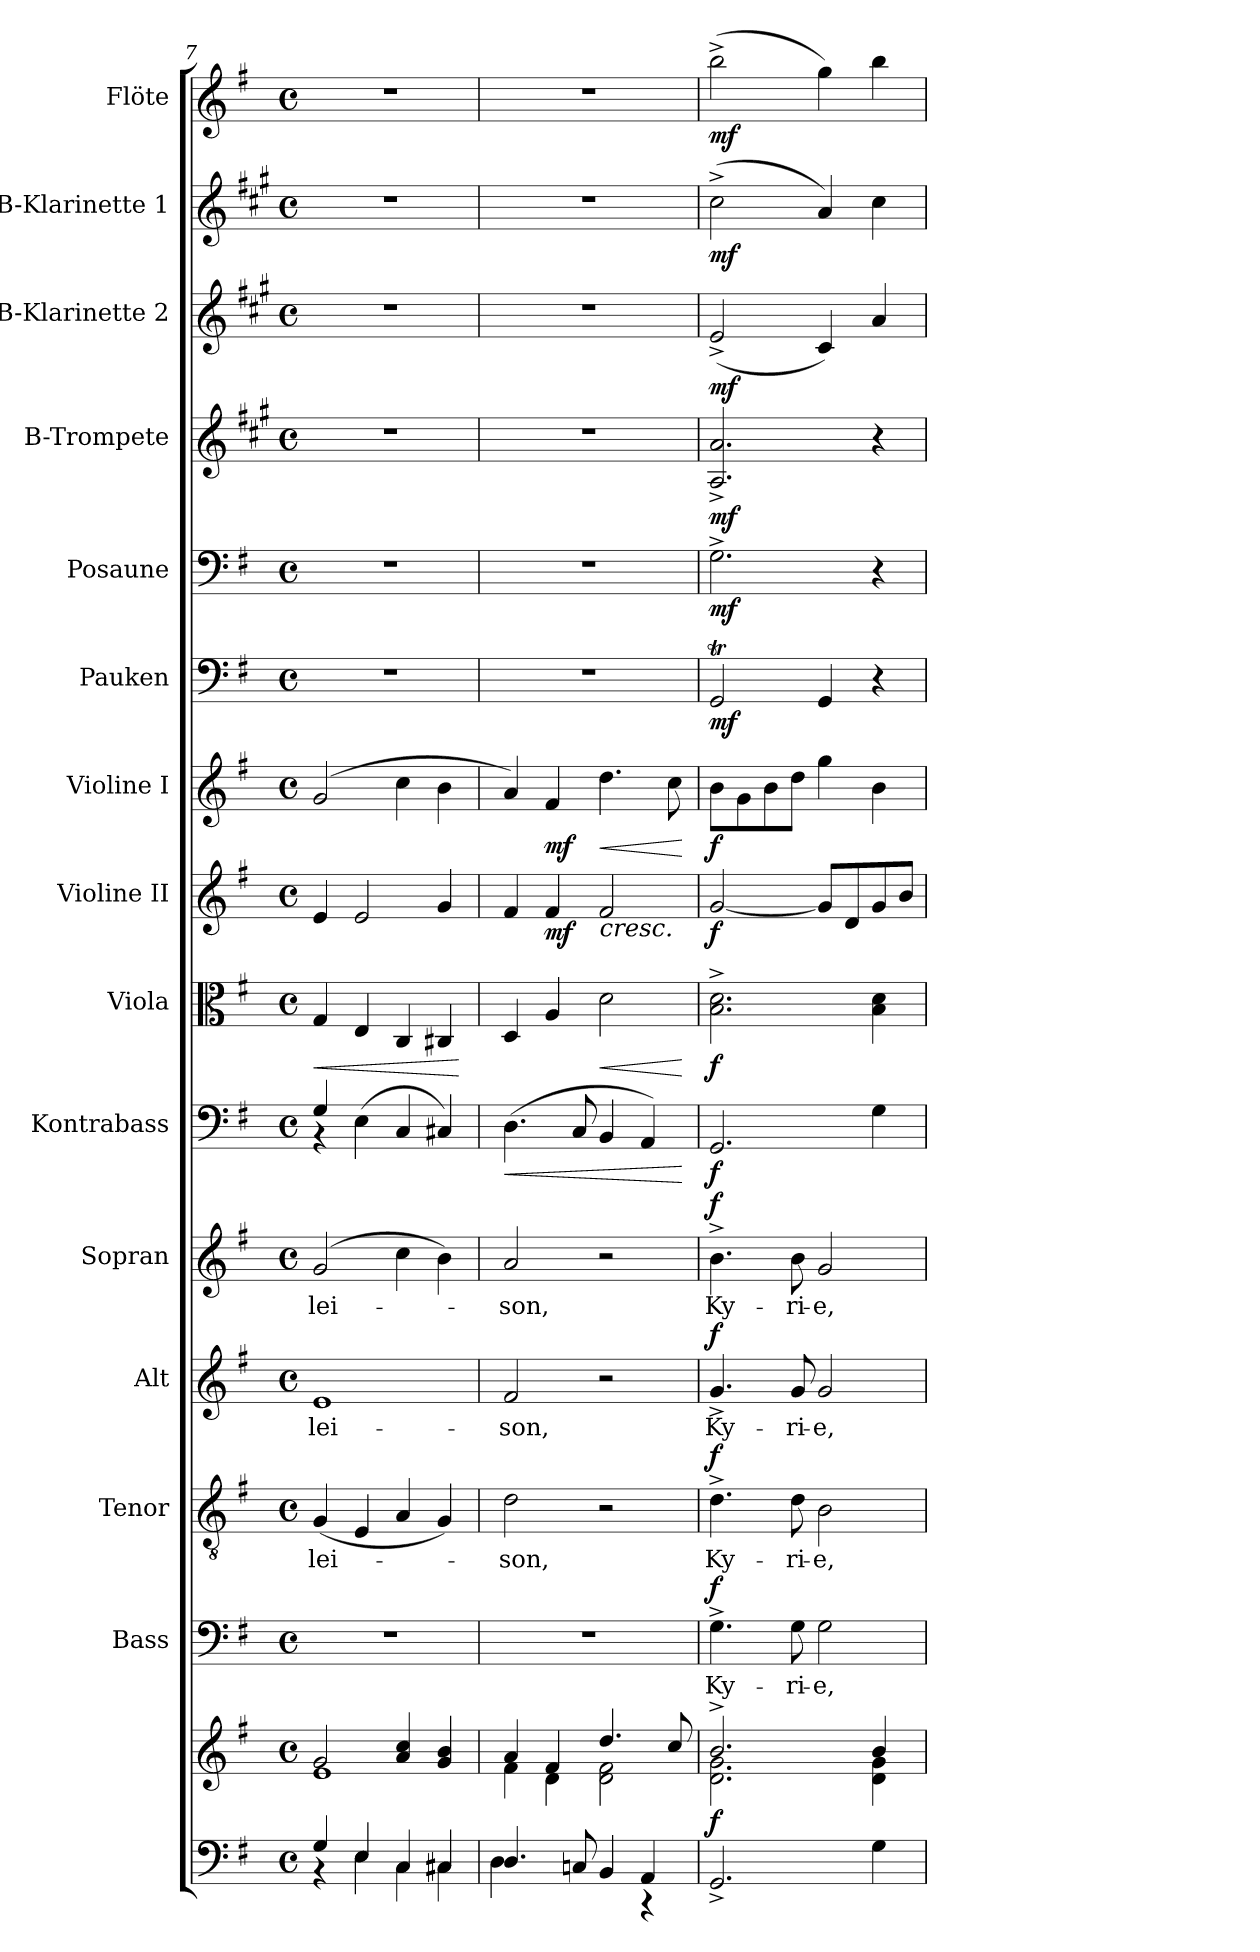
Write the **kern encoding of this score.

**kern	**kern	**dynam	**kern	**text	**dynam	**kern	**text	**dynam	**kern	**text	**dynam	**kern	**text	**dynam	**kern	**dynam	**kern	**dynam	**kern	**dynam	**kern	**dynam	**kern	**dynam	**kern	**dynam	**kern	**dynam	**kern	**dynam	**kern	**dynam	**kern	**dynam
*part15	*part15	*part15	*part14	*part14	*part14	*part13	*part13	*part13	*part12	*part12	*part12	*part11	*part11	*part11	*part10	*part10	*part9	*part9	*part8	*part8	*part7	*part7	*part6	*part6	*part5	*part5	*part4	*part4	*part3	*part3	*part2	*part2	*part1	*part1
*staff16	*staff15	*staff15/16	*staff14	*staff14	*staff14	*staff13	*staff13	*staff13	*staff12	*staff12	*staff12	*staff11	*staff11	*staff11	*staff10	*staff10	*staff9	*staff9	*staff8	*staff8	*staff7	*staff7	*staff6	*staff6	*staff5	*staff5	*staff4	*staff4	*staff3	*staff3	*staff2	*staff2	*staff1	*staff1
*	*	*	*I"Bass	*	*	*I"Tenor	*	*	*I"Alt	*	*	*I"Sopran	*	*	*I"Kontrabass	*	*I"Viola	*	*I"Violine II	*	*I"Violine I	*	*I"Pauken	*	*I"Posaune	*	*I"B-Trompete	*	*I"B-Klarinette 2	*	*I"B-Klarinette 1	*	*I"Flöte	*
*	*	*	*I'B.	*	*	*I'T.	*	*	*I'A.	*	*	*I'S.	*	*	*I'Kb.	*	*I'Vla.	*	*I'Vl. II	*	*I'Vl. I	*	*I'Pk.	*	*I'Pos.	*	*I'B Trp.	*	*I'B Kl. 2	*	*I'B Kl. 1	*	*I'Fl.	*
*clefF4	*clefG2	*	*clefF4	*	*	*clefGv2	*	*	*clefG2	*	*	*clefG2	*	*	*clefF4	*	*clefC3	*	*clefG2	*	*clefG2	*	*clefF4	*	*clefF4	*	*clefG2	*	*clefG2	*	*clefG2	*	*clefG2	*
*	*	*	*	*	*	*	*	*	*	*	*	*	*	*	*ITrd7c12	*	*	*	*	*	*	*	*	*	*	*	*ITrd1c2	*	*ITrd1c2	*	*ITrd1c2	*	*	*
*k[f#]	*k[f#]	*	*k[f#]	*	*	*k[f#]	*	*	*k[f#]	*	*	*k[f#]	*	*	*k[f#]	*	*k[f#]	*	*k[f#]	*	*k[f#]	*	*k[f#]	*	*k[f#]	*	*k[f#]	*	*k[f#]	*	*k[f#]	*	*k[f#]	*
*G:	*G:	*	*G:	*	*	*G:	*	*	*G:	*	*	*G:	*	*	*G:	*	*G:	*	*G:	*	*G:	*	*G:	*	*G:	*	*G:	*	*G:	*	*G:	*	*G:	*
*M4/4	*M4/4	*	*M4/4	*	*	*M4/4	*	*	*M4/4	*	*	*M4/4	*	*	*M4/4	*	*M4/4	*	*M4/4	*	*M4/4	*	*M4/4	*	*M4/4	*	*M4/4	*	*M4/4	*	*M4/4	*	*M4/4	*
*met(c)	*met(c)	*	*met(c)	*	*	*met(c)	*	*	*met(c)	*	*	*met(c)	*	*	*met(c)	*	*met(c)	*	*met(c)	*	*met(c)	*	*met(c)	*	*met(c)	*	*met(c)	*	*met(c)	*	*met(c)	*	*met(c)	*
=7	=7	=7	=7	=7	=7	=7	=7	=7	=7	=7	=7	=7	=7	=7	=7	=7	=7	=7	=7	=7	=7	=7	=7	=7	=7	=7	=7	=7	=7	=7	=7	=7	=7	=7
*^	*^	*	*	*	*	*	*	*	*	*	*	*	*	*	*	*	*	*	*	*	*	*	*	*	*	*	*	*	*	*	*	*	*	*
!	!	!	!	!	!	!	!	!	!LO:LY:b	!	!	!LO:LY:b	!	!	!LO:LY:b	!	!	!	!	!LO:HP:b	!	!	!	!	!	!	!	!	!	!	!	!	!	!	!	!
*	*	*	*	*	*	*	*	*	*	*	*	*	*	*	*	*	*^	*	*	*	*	*	*	*	*	*	*	*	*	*	*	*	*	*	*	*
4G/	4rBB	2g/	1e	.	1r	.	.	(<4G/	-lei-	.	1e	-lei-	.	(2g/	-lei-	.	4GG/	4rAA	.	4G/	<	4e/	.	(2g/	.	1r	.	1r	.	1r	.	1r	.	1r	.	1r	.
4E/	4E\	.	.	.	.	.	.	4E/	.	.	.	.	.	.	.	.	(>4EE\	2.ryy	.	4E/	.	2e/	.	.	.	.	.	.	.	.	.	.	.	.	.	.	.
4C/	4C\	4a/ 4cc/	.	.	.	.	.	4A/	.	.	.	.	.	4cc\	.	.	4CC/	.	.	4C/	.	.	.	4cc\	.	.	.	.	.	.	.	.	.	.	.	.	.
4C#X/	4C#\	4g/ 4b/	.	.	.	.	.	4G/)	.	.	.	.	.	4b\)	.	.	4CC#X/)	.	.	4C#X/	.	4g/	.	4b\	.	.	.	.	.	.	.	.	.	.	.	.	.
*v	*v	*	*	*	*	*	*	*	*	*	*	*	*	*	*	*	*v	*v	*	*	*	*	*	*	*	*	*	*	*	*	*	*	*	*	*	*	*
*	*v	*v	*	*	*	*	*	*	*	*	*	*	*	*	*	*	*	*	*	*	*	*	*	*	*	*	*	*	*	*	*	*	*	*	*
.	.	.	.	.	.	.	.	.	.	.	.	.	.	.	.	.	.	[	.	.	.	.	.	.	.	.	.	.	.	.	.	.	.	.
=8	=8	=8	=8	=8	=8	=8	=8	=8	=8	=8	=8	=8	=8	=8	=8	=8	=8	=8	=8	=8	=8	=8	=8	=8	=8	=8	=8	=8	=8	=8	=8	=8	=8	=8
*^	*^	*	*	*	*	*	*	*	*	*	*	*	*	*	*	*	*	*	*	*	*	*	*	*	*	*	*	*	*	*	*	*	*	*
!	!	!	!	!	!	!	!	!	!LO:LY:b	!	!	!LO:LY:b	!	!	!LO:LY:b	!	!	!LO:HP:b	!	!	!	!	!	!	!	!	!	!	!	!	!	!	!	!	!	!
4.D/	4D\	4a/	4f#\	.	1r	.	.	2d\	-son,	.	2f#/	-son,	.	2a/	-son,	.	(>4.DD\	<	4D/	.	4f#/	.	4a/)	.	1r	.	1r	.	1r	.	1r	.	1r	.	1r	.
!	!	!	!	!	!	!	!	!	!	!	!	!	!	!	!	!	!	!	!	!	!	!LO:DY:b	!	!LO:DY:b	!	!	!	!	!	!	!	!	!	!	!	!
.	4ryy	4f#/	4d\	.	.	.	.	.	.	.	.	.	.	.	.	.	.	.	4A/	.	4f#/	mf	4f#/	mf	.	.	.	.	.	.	.	.	.	.	.	.
8Cn/	.	.	.	.	.	.	.	.	.	.	.	.	.	.	.	.	8CC/	.	.	.	.	.	.	.	.	.	.	.	.	.	.	.	.	.	.	.
!	!	!	!	!	!	!	!	!	!	!	!	!	!	!	!	!	!	!	!	!LO:HP:b	!	!LO:HP:b	!	!LO:HP:b	!	!	!	!	!	!	!	!	!	!	!	!
4BB/	4ryy	4.dd/	2d\ 2f#\	.	.	.	.	2r	.	.	2r	.	.	2r	.	.	4BBB/	.	2d\	<	2f#/	<	4.dd\	<	.	.	.	.	.	.	.	.	.	.	.	.
4AA/	4rCC	.	.	.	.	.	.	.	.	.	.	.	.	.	.	.	4AAA/)	.	.	.	.	.	.	.	.	.	.	.	.	.	.	.	.	.	.	.
.	.	8cc/	.	.	.	.	.	.	.	.	.	.	.	.	.	.	.	.	.	.	.	.	8cc\	.	.	.	.	.	.	.	.	.	.	.	.	.
*v	*v	*	*	*	*	*	*	*	*	*	*	*	*	*	*	*	*	*	*	*	*	*	*	*	*	*	*	*	*	*	*	*	*	*	*	*
*	*v	*v	*	*	*	*	*	*	*	*	*	*	*	*	*	*	*	*	*	*	*	*	*	*	*	*	*	*	*	*	*	*	*	*	*
.	.	.	.	.	.	.	.	.	.	.	.	.	.	.	.	[	.	[	.	.	.	[	.	.	.	.	.	.	.	.	.	.	.	.
!!LO:PB:g=z
=9	=9	=9	=9	=9	=9	=9	=9	=9	=9	=9	=9	=9	=9	=9	=9	=9	=9	=9	=9	=9	=9	=9	=9	=9	=9	=9	=9	=9	=9	=9	=9	=9	=9	=9
*	*^	*	*	*	*	*	*	*	*	*	*	*	*	*	*	*	*	*	*	*	*	*	*	*	*	*	*	*	*	*	*	*	*	*
!	!	!	!LO:DY:b	!	!LO:LY:b	!LO:DY:a	!	!LO:LY:b	!LO:DY:a	!	!LO:LY:b	!LO:DY:a	!	!LO:LY:b	!LO:DY:a	!	!LO:DY:b	!	!LO:DY:b	!	!LO:DY:b	!	!LO:DY:b	!	!LO:DY:b	!	!LO:DY:b	!	!LO:DY:b	!	!LO:DY:b	!	!LO:DY:b	!	!LO:DY:b
2.GG^</	2.b^>/	2.d\ 2.g\	f	4.G^>\	Ky-	f	4.d^>\	Ky-	f	4.g^>/	Ky-	f	4.b^>\	Ky-	f	2.GGG/	f	2.B\^> 2.d\^>	f	[2g/	f	8b\L	f	2GGT/	mf	2.G^>\	mf	2.G/^< 2.g/^<	mf	(<2d^</	mf	(>2b^>\	mf	(>2bb^>\	mf
.	.	.	.	.	.	.	.	.	.	.	.	.	.	.	.	.	.	.	.	.	.	8g\	.	.	.	.	.	.	.	.	.	.	.	.	.
.	.	.	.	.	.	.	.	.	.	.	.	.	.	.	.	.	.	.	.	.	.	8b\	.	.	.	.	.	.	.	.	.	.	.	.	.
!	!	!	!	!	!LO:LY:b	!	!	!LO:LY:b	!	!	!LO:LY:b	!	!	!LO:LY:b	!	!	!	!	!	!	!	!	!	!	!	!	!	!	!	!	!	!	!	!	!
.	.	.	.	8G\	-ri-	.	8d\	-ri-	.	8g/	-ri-	.	8b\	-ri-	.	.	.	.	.	.	.	8dd\J	.	.	.	.	.	.	.	.	.	.	.	.	.
!	!	!	!	!	!LO:LY:b	!	!	!LO:LY:b	!	!	!LO:LY:b	!	!	!LO:LY:b	!	!	!	!	!	!	!	!	!	!	!	!	!	!	!	!	!	!	!	!	!
.	.	.	.	2G\	-e,	.	2B\	-e,	.	2g/	-e,	.	2g/	-e,	.	.	.	.	.	8g/L]	[	4gg\	.	4GG/	.	.	.	.	.	4B/)	.	4g/)	.	4gg\)	.
.	.	.	.	.	.	.	.	.	.	.	.	.	.	.	.	.	.	.	.	8d/	.	.	.	.	.	.	.	.	.	.	.	.	.	.	.
4G\	4b/	4d\ 4g\	.	.	.	.	.	.	.	.	.	.	.	.	.	4GG\	.	4B\ 4d\	.	8g/	.	4b\	.	4r	.	4r	.	4r	.	4g/	.	4b\	.	4bb\	.
.	.	.	.	.	.	.	.	.	.	.	.	.	.	.	.	.	.	.	.	8b/J	.	.	.	.	.	.	.	.	.	.	.	.	.	.	.
*	*v	*v	*	*	*	*	*	*	*	*	*	*	*	*	*	*	*	*	*	*	*	*	*	*	*	*	*	*	*	*	*	*	*	*	*
=	=	=	=	=	=	=	=	=	=	=	=	=	=	=	=	=	=	=	=	=	=	=	=	=	=	=	=	=	=	=	=	=	=	=
*-	*-	*-	*-	*-	*-	*-	*-	*-	*-	*-	*-	*-	*-	*-	*-	*-	*-	*-	*-	*-	*-	*-	*-	*-	*-	*-	*-	*-	*-	*-	*-	*-	*-	*-
